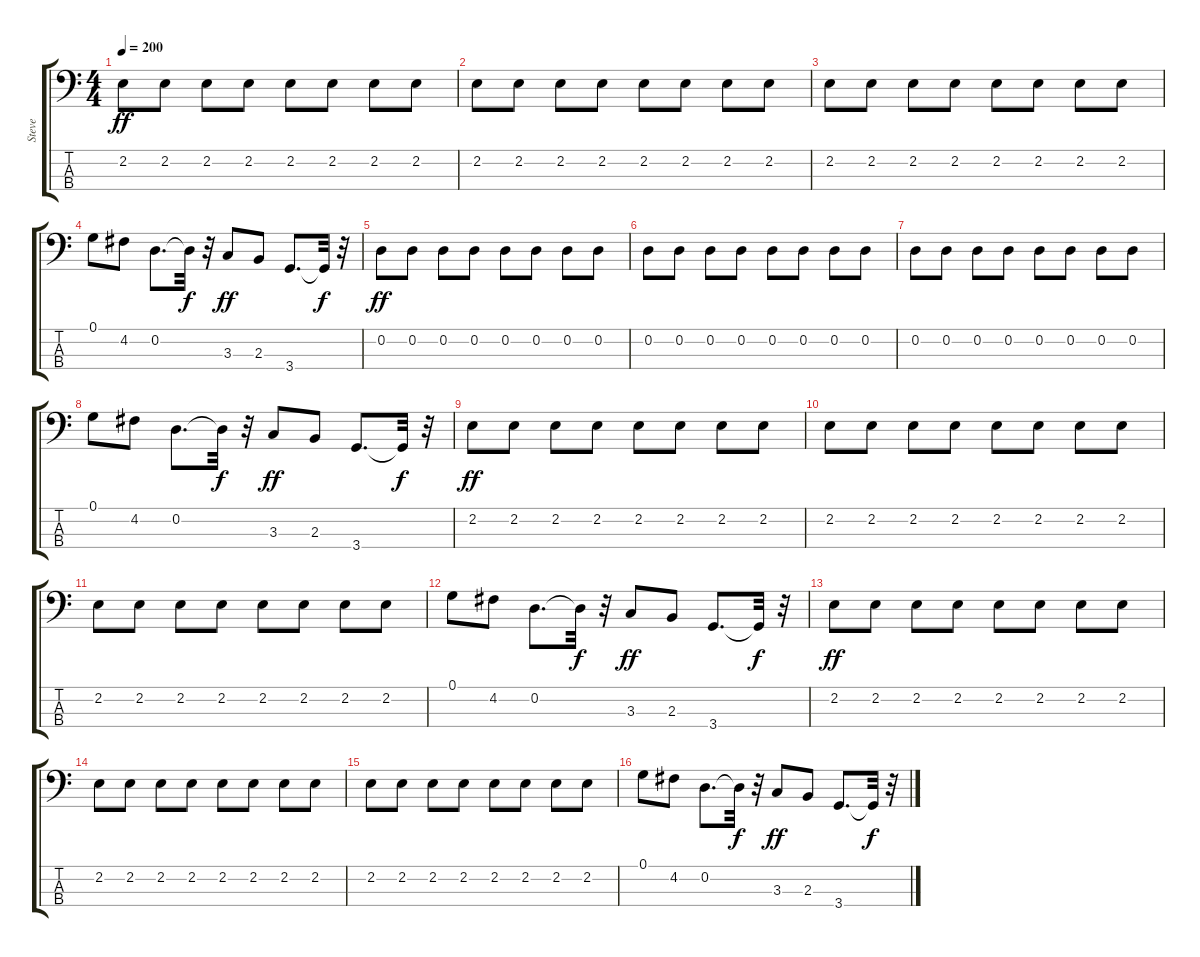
\track ("Steve" "Steve") {instrument electricbassfinger}
\staff {score tabs}
\tuning (G2 D2 A1 E1) {hide}
\ts (4 4)
\tempo 200
\clef f4
\ks c
2.2.8{dy ff} 2.2.8 2.2.8 2.2.8 2.2.8 2.2.8 2.2.8 2.2.8 |
2.2.8 2.2.8 2.2.8 2.2.8 2.2.8 2.2.8 2.2.8 2.2.8 |
2.2.8 2.2.8 2.2.8 2.2.8 2.2.8 2.2.8 2.2.8 2.2.8 |
0.1.8 4.2.8 0.2.8{d} 0.2{t}.32{dy f} r.32 3.3.8{dy ff} 2.3.8 3.4.8{d} 3.4{t}.32{dy f} r.32 |
0.2.8{dy ff} 0.2.8 0.2.8 0.2.8 0.2.8 0.2.8 0.2.8 0.2.8 |
0.2.8 0.2.8 0.2.8 0.2.8 0.2.8 0.2.8 0.2.8 0.2.8 |
0.2.8 0.2.8 0.2.8 0.2.8 0.2.8 0.2.8 0.2.8 0.2.8 |
0.1.8 4.2.8 0.2.8{d} 0.2{t}.32{dy f} r.32 3.3.8{dy ff} 2.3.8 3.4.8{d} 3.4{t}.32{dy f} r.32 |
2.2.8{dy ff} 2.2.8 2.2.8 2.2.8 2.2.8 2.2.8 2.2.8 2.2.8 |
2.2.8 2.2.8 2.2.8 2.2.8 2.2.8 2.2.8 2.2.8 2.2.8 |
2.2.8 2.2.8 2.2.8 2.2.8 2.2.8 2.2.8 2.2.8 2.2.8 |
0.1.8 4.2.8 0.2.8{d} 0.2{t}.32{dy f} r.32 3.3.8{dy ff} 2.3.8 3.4.8{d} 3.4{t}.32{dy f} r.32 |
2.2.8{dy ff} 2.2.8 2.2.8 2.2.8 2.2.8 2.2.8 2.2.8 2.2.8 |
2.2.8 2.2.8 2.2.8 2.2.8 2.2.8 2.2.8 2.2.8 2.2.8 |
2.2.8 2.2.8 2.2.8 2.2.8 2.2.8 2.2.8 2.2.8 2.2.8 |
0.1.8 4.2.8 0.2.8{d} 0.2{t}.32{dy f} r.32 3.3.8{dy ff} 2.3.8 3.4.8{d} 3.4{t}.32{dy f} r.32
